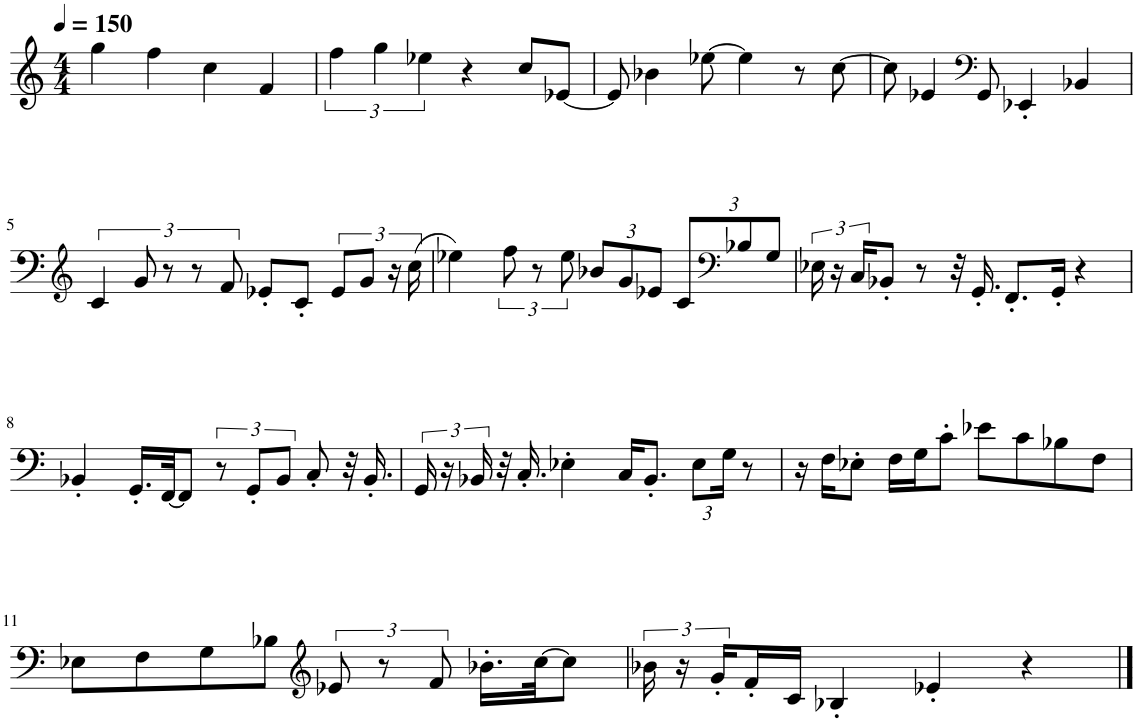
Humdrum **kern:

**kern
*part1
*staff1
*I"Sine Synthesiser
*I'Synth.
*clefG2
*k[]
*M4/4
*MM150
=1
4gg\
4ff\
4cc\
4f/
=2
6ff\
6gg\
6ee-X\
4r
8cc/L
[8e-X/J
=3
8e-/]
4b-X\
[8ee-X\
4ee-\]
8r
[8cc\
=4
8cc\]
4e-X/
*clefF4
8GG/
4EE-X'/
4BB-X/
!!LO:LB:g=z
=5
*clefG2
6c/
12g/
12r
12r
12f/
8e-X'/L
8c'/J
12e-/L
12g/J
24r
(24cc\
=6
4ee-X\)
12ff\
12r
12ee-\
*Xbrackettup
12b-X/L
12g/
12e-X/J
12c/L
*clefF4
12B-X/
12G/J
=7
*brackettup
24E-X\
24r
24C/KL
8BB-X'/J
8r
32r
16.GG'/
8.FF'/L
16GG'/Jk
4r
!!LO:LB:g=z
=8
4BB-X'/
16.GG'/LL
[32FF/JK
8FF/J]
12r
12GG'/L
12BB-/J
8C'/
32r
16.BB-'/
=9
24GG/
24r
24BB-X/
32r
16.C'/
4E-X'\
16C/KL
8.BB-'/J
*Xbrackettup
12E-\L
24G\Jk
8r
=10
16r
16F\KL
8E-X'\J
16F\LL
16G\J
8c'\J
8e-X\L
8c\
8B-X\
8F\J
!!LO:LB:g=z
=11
8E-X\L
8F\
8G\
8B-X\J
*clefG2
*brackettup
12e-X/
12r
12f/
16.b-X'\LL
[32cc\JK
8cc\J]
=12
24b-X\
24r
24g'/LL
16f'/
16c/JJ
4B-X'/
4e-X'/
4r
==
*-
